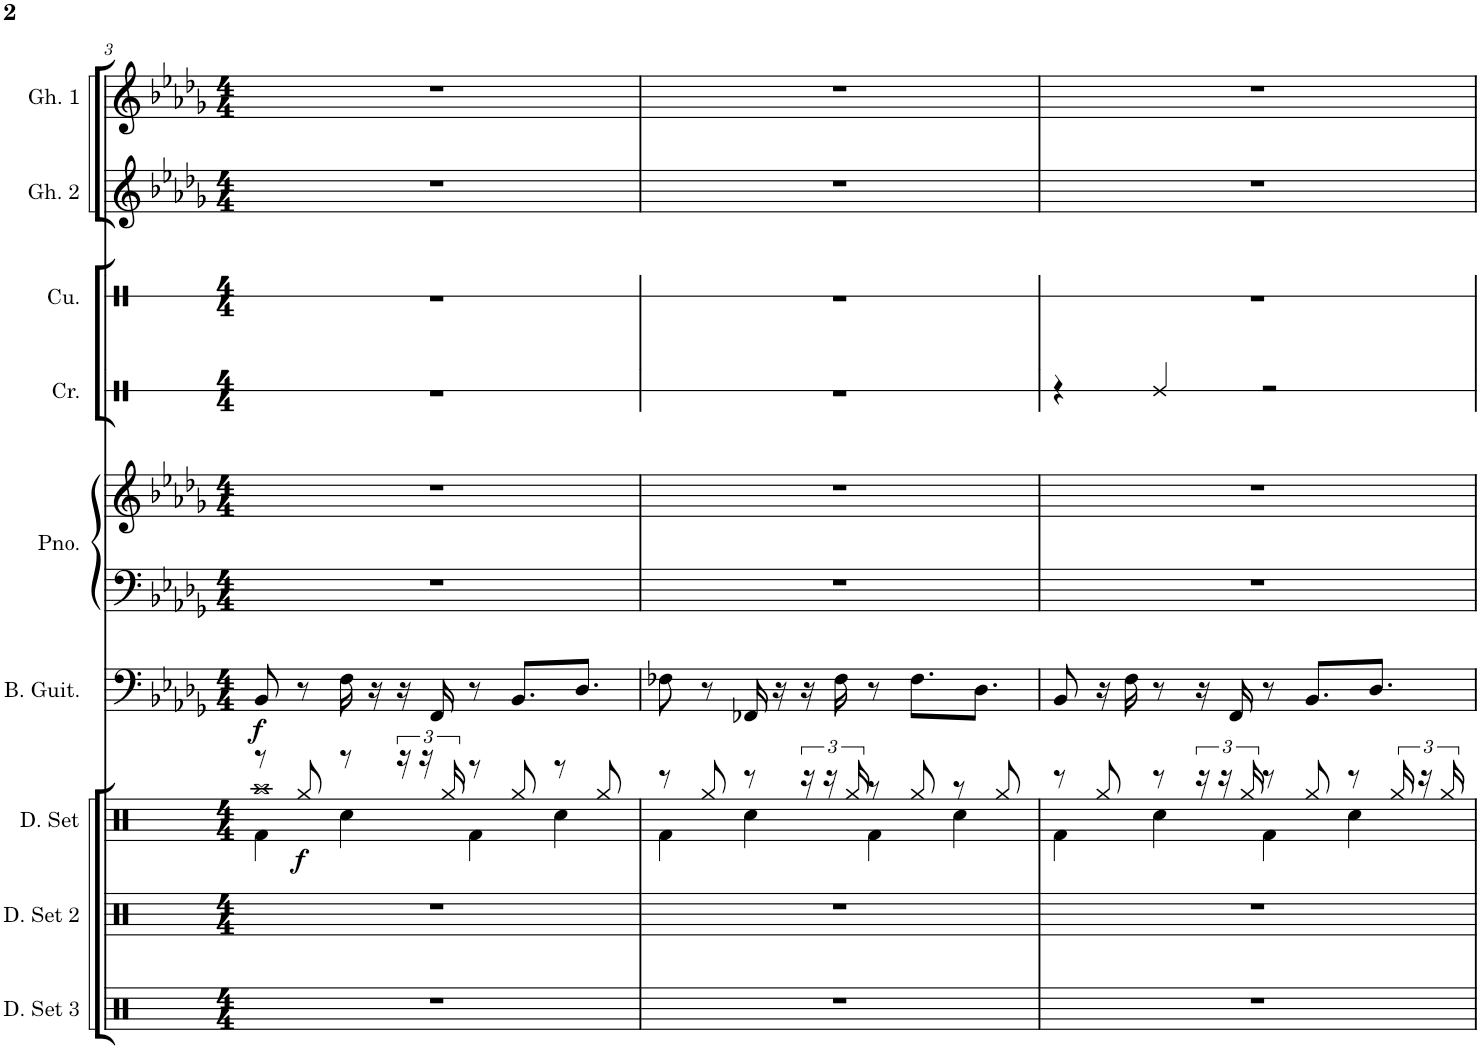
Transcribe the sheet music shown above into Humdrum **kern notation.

**kern	**kern	**kern	**dynam	**kern	**dynam	**kern	**kern	**kern	**kern	**kern	**kern
*part9	*part8	*part7	*part7	*part6	*part6	*part5	*part5	*part4	*part3	*part2	*part1
*staff10	*staff9	*staff8	*staff8	*staff7	*staff7	*staff6	*staff5	*staff4	*staff3	*staff2	*staff1
*I"Drumset 3	*I"Drumset 2	*I"Drumset	*	*I"Bass Guitar	*	*I"Piano	*	*I"Crow	*I"Cuica	*I"Ghost 2	*I"Ghost 1
*I'D. Set 3	*I'D. Set 2	*I'D. Set	*	*I'B. Guit.	*	*I'Pno.	*	*I'Cr.	*I'Cu.	*I'Gh. 2	*I'Gh. 1
!!LO:PB:g=z
*clefX	*clefX	*clefX	*	*clefF4	*	*clefF4	*clefG2	*clefX	*clefX	*clefG2	*clefG2
*	*	*	*	*Trd7c12	*	*	*	*	*	*	*
*k[]	*k[]	*k[]	*	*k[b-e-a-d-g-]	*	*k[b-e-a-d-g-]	*k[b-e-a-d-g-]	*k[]	*k[]	*k[b-e-a-d-g-]	*k[b-e-a-d-g-]
*M4/4	*M4/4	*M4/4	*	*M4/4	*	*M4/4	*M4/4	*M4/4	*M4/4	*M4/4	*M4/4
=3	=3	=3	=3	=3	=3	=3	=3	=3	=3	=3	=3
*	*	*^	*	*	*	*	*	*	*	*	*
*	*	*	*^	*	*	*	*	*	*	*	*	*
!	!	!	!	!	!	!	!LO:DY:b	!	!	!	!	!	!
1r	1r	8r	4Rf\	1Raa	.	8BB-/	f	1r	1r	1r	1r	1r	1r
!	!	!	!	!	!LO:DY:b	!	!	!	!	!	!	!	!
.	.	8Rgg/	.	.	f	8r	.	.	.	.	.	.	.
.	.	8r	4Rcc\	.	.	16F\	.	.	.	.	.	.	.
.	.	.	.	.	.	16r	.	.	.	.	.	.	.
.	.	24r	.	.	.	16r	.	.	.	.	.	.	.
.	.	24r	.	.	.	.	.	.	.	.	.	.	.
.	.	.	.	.	.	16FF/	.	.	.	.	.	.	.
.	.	24Rgg/	.	.	.	.	.	.	.	.	.	.	.
.	.	8r	4Rf\	.	.	8r	.	.	.	.	.	.	.
.	.	8Rgg/	.	.	.	8.BB-/L	.	.	.	.	.	.	.
.	.	8r	4Rcc\	.	.	.	.	.	.	.	.	.	.
.	.	.	.	.	.	8.D-/J	.	.	.	.	.	.	.
.	.	8Rgg/	.	.	.	.	.	.	.	.	.	.	.
*	*	*	*v	*v	*	*	*	*	*	*	*	*	*
=4	=4	=4	=4	=4	=4	=4	=4	=4	=4	=4	=4	=4
1r	1r	8r	4Rf\	.	8F-X\	.	1r	1r	1r	1r	1r	1r
.	.	8Rgg/	.	.	8r	.	.	.	.	.	.	.
.	.	8r	4Rcc\	.	16FF-X/	.	.	.	.	.	.	.
.	.	.	.	.	16r	.	.	.	.	.	.	.
.	.	24r	.	.	16r	.	.	.	.	.	.	.
.	.	24r	.	.	.	.	.	.	.	.	.	.
.	.	.	.	.	16F-\	.	.	.	.	.	.	.
.	.	24Rgg/	.	.	.	.	.	.	.	.	.	.
.	.	8r	4Rf\	.	8r	.	.	.	.	.	.	.
.	.	8Rgg/	.	.	8.F-\L	.	.	.	.	.	.	.
.	.	8r	4Rcc\	.	.	.	.	.	.	.	.	.
.	.	.	.	.	8.D-\J	.	.	.	.	.	.	.
.	.	8Rgg/	.	.	.	.	.	.	.	.	.	.
=5	=5	=5	=5	=5	=5	=5	=5	=5	=5	=5	=5	=5
1r	1r	8r	4Rf\	.	8BB-/	.	1r	1r	4r	1r	1r	1r
.	.	8Rgg/	.	.	16r	.	.	.	.	.	.	.
.	.	.	.	.	16F\	.	.	.	.	.	.	.
.	.	8r	4Rcc\	.	8r	.	.	.	4Re/	.	.	.
.	.	24r	.	.	16r	.	.	.	.	.	.	.
.	.	24r	.	.	.	.	.	.	.	.	.	.
.	.	.	.	.	16FF/	.	.	.	.	.	.	.
.	.	24Rgg/	.	.	.	.	.	.	.	.	.	.
.	.	8r	4Rf\	.	8r	.	.	.	2r	.	.	.
.	.	8Rgg/	.	.	8.BB-/L	.	.	.	.	.	.	.
.	.	8r	4Rcc\	.	.	.	.	.	.	.	.	.
.	.	.	.	.	8.D-/J	.	.	.	.	.	.	.
.	.	24Rgg/	.	.	.	.	.	.	.	.	.	.
.	.	24r	.	.	.	.	.	.	.	.	.	.
.	.	24Rgg/	.	.	.	.	.	.	.	.	.	.
*	*	*v	*v	*	*	*	*	*	*	*	*	*
=	=	=	=	=	=	=	=	=	=	=	=
*-	*-	*-	*-	*-	*-	*-	*-	*-	*-	*-	*-
